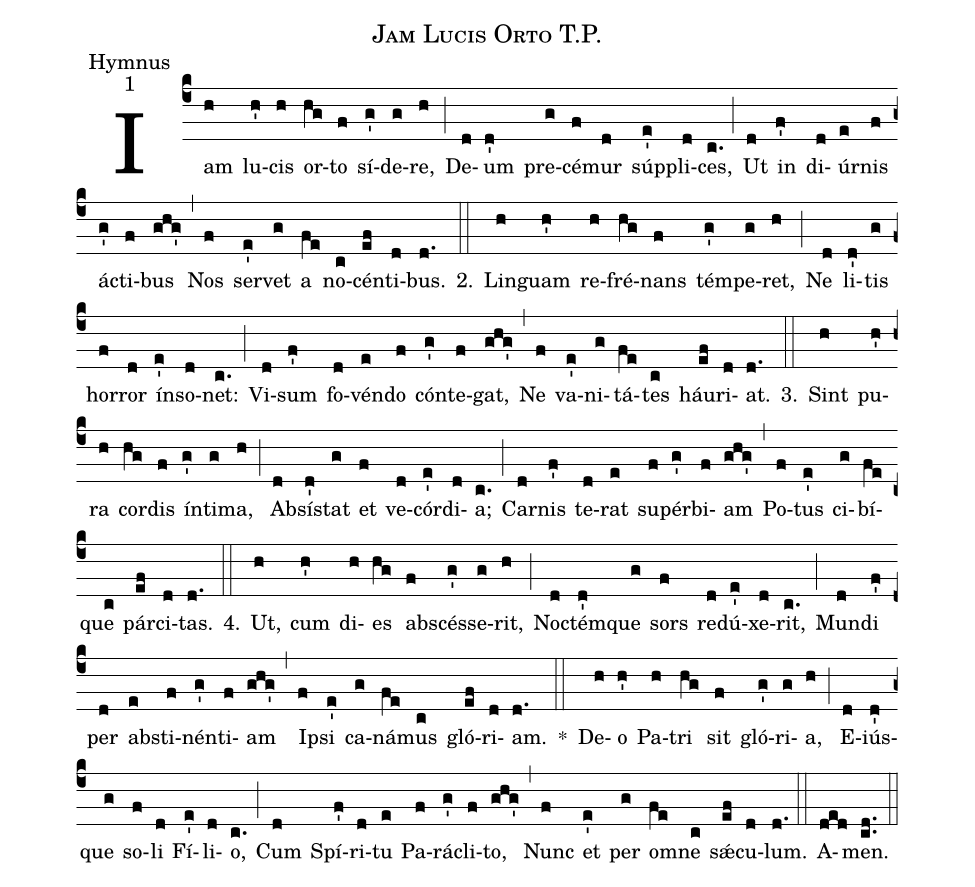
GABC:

name:Jam Lucis Orto T.P.;
office-part:Hymnus;
mode:1;
%%
(c4)
Iam(h) lu(h')cis(h) or(hg)to(f) sí(g')de(g)re,(h) (;)
De(d)um(d') pre(g)cé(f)mur(d) súp(e')pli(d)ces,(c.) (;)
Ut(d) in(f') di(d)úr(e)nis(f) á(g')cti(f)bus(ghg') (,)
Nos(f) ser(e')vet(g) a(fe) no(c)cén(ef)ti(d)bus.(d.)
2.(::) Lin(h)guam(h') re(h)fré(hg)nans(f) tém(g')pe(g)ret,(h) (;)
Ne(d) li(d')tis(g) hor(f)ror(d) ín(e')so(d)net:(c.) (;)
Vi(d)sum(f') fo(d)vén(e)do(f) cón(g')te(f)gat,(ghg') (,)
Ne(f) va(e')ni(g)tá(fe)tes(c) háu(ef)ri(d)at.(d.)
3.(::) Sint(h) pu(h')ra(h) cor(hg)dis(f) ín(g')ti(g)ma,(h) (;)
Ab(d)sí(d')stat(g) et(f) ve(d)cór(e')di(d)a;(c.) (;)
Car(d)nis(f') te(d)rat(e) su(f)pér(g')bi(f)am(ghg') (,)
Po(f)tus(e') ci(g)bí(fe)que(c) pár(ef)ci(d)tas.(d.)
4.(::) Ut,(h) cum(h') di(h)es(hg) ab(f)scés(g')se(g)rit,(h) (;)
No(d)ctém(d')que(g) sors(f) re(d)dú(e')xe(d)rit,(c.) (;)
Mun(d)di(f') per(d) ab(e)sti(f)nén(g')ti(f)am(ghg') (,)
I(f)psi(e') ca(g)ná(fe)mus(c) gló(ef)ri(d)am.(d.) *(::) De(h)o(h') Pa(h)tri(hg) sit(f) gló(g')ri(g)a,(h) (;)
E(d)iús(d')que(g) so(f)li(d) Fí(e')li(d)o,(c.) (;)
Cum(d) Spí(f')ri(d)tu(e) Pa(f)rá(g')cli(f)to,(ghg') (,)
Nunc(f) et(e') per(g) om(fe)ne(c) sǽ(ef)cu(d)lum.(d.) (::)
A(ded)men.(cd..) (::)
